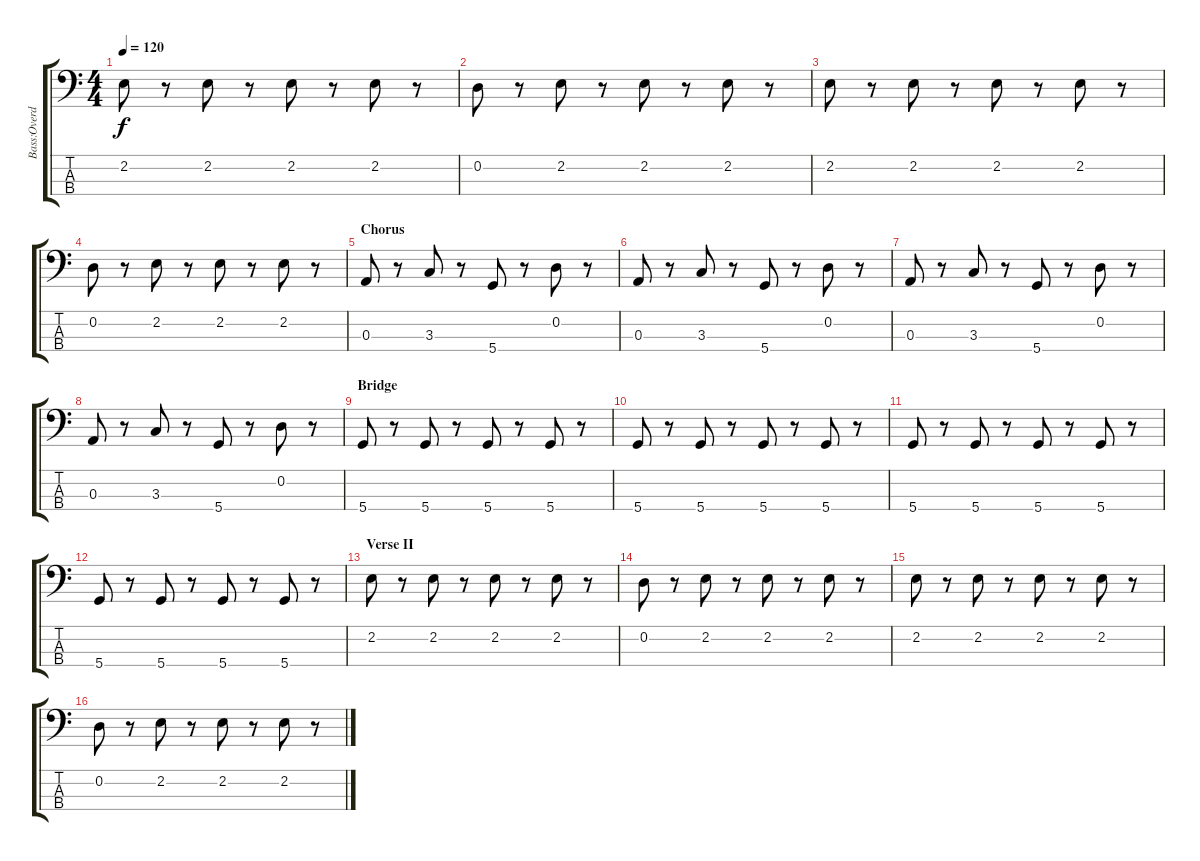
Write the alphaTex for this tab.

\track ("Bass:Overdub" "Bass:Overd") {instrument electricbasspick}
\staff {score tabs}
\tuning (G2 D2 A1 D1) {hide}
\ts (4 4)
\tempo 120
\clef f4
\ks c
2.2.8{dy f} r.8 2.2.8 r.8 2.2.8 r.8 2.2.8 r.8 |
0.2.8 r.8 2.2.8 r.8 2.2.8 r.8 2.2.8 r.8 |
2.2.8 r.8 2.2.8 r.8 2.2.8 r.8 2.2.8 r.8 |
0.2.8 r.8 2.2.8 r.8 2.2.8 r.8 2.2.8 r.8 |
\section ("" "Chorus")
0.3.8 r.8 3.3.8 r.8 5.4.8 r.8 0.2.8 r.8 |
0.3.8 r.8 3.3.8 r.8 5.4.8 r.8 0.2.8 r.8 |
0.3.8 r.8 3.3.8 r.8 5.4.8 r.8 0.2.8 r.8 |
0.3.8 r.8 3.3.8 r.8 5.4.8 r.8 0.2.8 r.8 |
\section ("" "Bridge")
5.4.8 r.8 5.4.8 r.8 5.4.8 r.8 5.4.8 r.8 |
5.4.8 r.8 5.4.8 r.8 5.4.8 r.8 5.4.8 r.8 |
5.4.8 r.8 5.4.8 r.8 5.4.8 r.8 5.4.8 r.8 |
5.4.8 r.8 5.4.8 r.8 5.4.8 r.8 5.4.8 r.8 |
\section ("" "Verse II")
2.2.8 r.8 2.2.8 r.8 2.2.8 r.8 2.2.8 r.8 |
0.2.8 r.8 2.2.8 r.8 2.2.8 r.8 2.2.8 r.8 |
2.2.8 r.8 2.2.8 r.8 2.2.8 r.8 2.2.8 r.8 |
0.2.8 r.8 2.2.8 r.8 2.2.8 r.8 2.2.8 r.8
